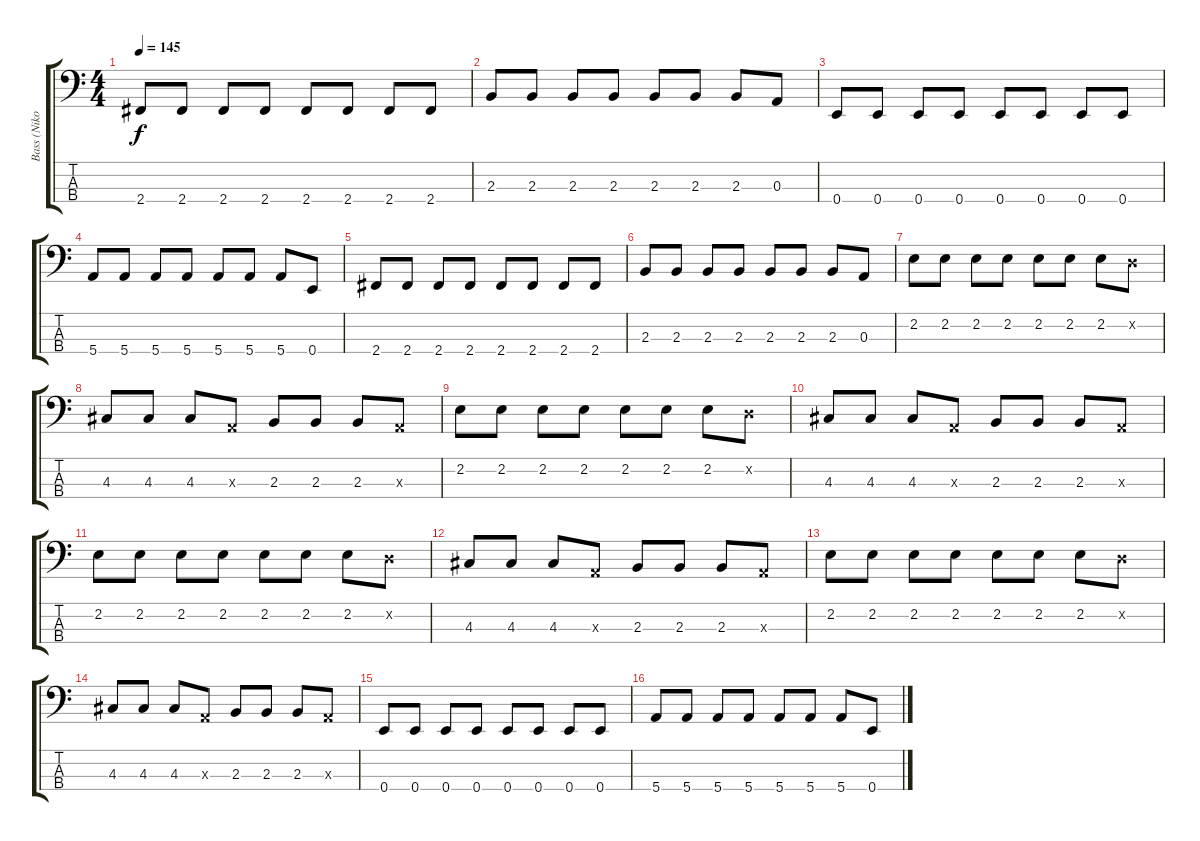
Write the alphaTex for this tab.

\track ("Bass (Nikolai)" "Bass (Niko") {instrument electricbasspick}
\staff {score tabs}
\tuning (G2 D2 A1 E1) {hide}
\ts (4 4)
\tempo 145
\clef f4
\ks c
2.4.8{dy f} 2.4.8 2.4.8 2.4.8 2.4.8 2.4.8 2.4.8 2.4.8 |
2.3.8 2.3.8 2.3.8 2.3.8 2.3.8 2.3.8 2.3.8 0.3.8 |
0.4.8 0.4.8 0.4.8 0.4.8 0.4.8 0.4.8 0.4.8 0.4.8 |
5.4.8 5.4.8 5.4.8 5.4.8 5.4.8 5.4.8 5.4.8 0.4.8 |
2.4.8 2.4.8 2.4.8 2.4.8 2.4.8 2.4.8 2.4.8 2.4.8 |
2.3.8 2.3.8 2.3.8 2.3.8 2.3.8 2.3.8 2.3.8 0.3.8 |
2.2.8 2.2.8 2.2.8 2.2.8 2.2.8 2.2.8 2.2.8 0.2{x}.8 |
4.3.8 4.3.8 4.3.8 0.3{x}.8 2.3.8 2.3.8 2.3.8 0.3{x}.8 |
2.2.8 2.2.8 2.2.8 2.2.8 2.2.8 2.2.8 2.2.8 0.2{x}.8 |
4.3.8 4.3.8 4.3.8 0.3{x}.8 2.3.8 2.3.8 2.3.8 0.3{x}.8 |
2.2.8 2.2.8 2.2.8 2.2.8 2.2.8 2.2.8 2.2.8 0.2{x}.8 |
4.3.8 4.3.8 4.3.8 0.3{x}.8 2.3.8 2.3.8 2.3.8 0.3{x}.8 |
2.2.8 2.2.8 2.2.8 2.2.8 2.2.8 2.2.8 2.2.8 0.2{x}.8 |
4.3.8 4.3.8 4.3.8 0.3{x}.8 2.3.8 2.3.8 2.3.8 0.3{x}.8 |
0.4.8 0.4.8 0.4.8 0.4.8 0.4.8 0.4.8 0.4.8 0.4.8 |
5.4.8 5.4.8 5.4.8 5.4.8 5.4.8 5.4.8 5.4.8 0.4.8
